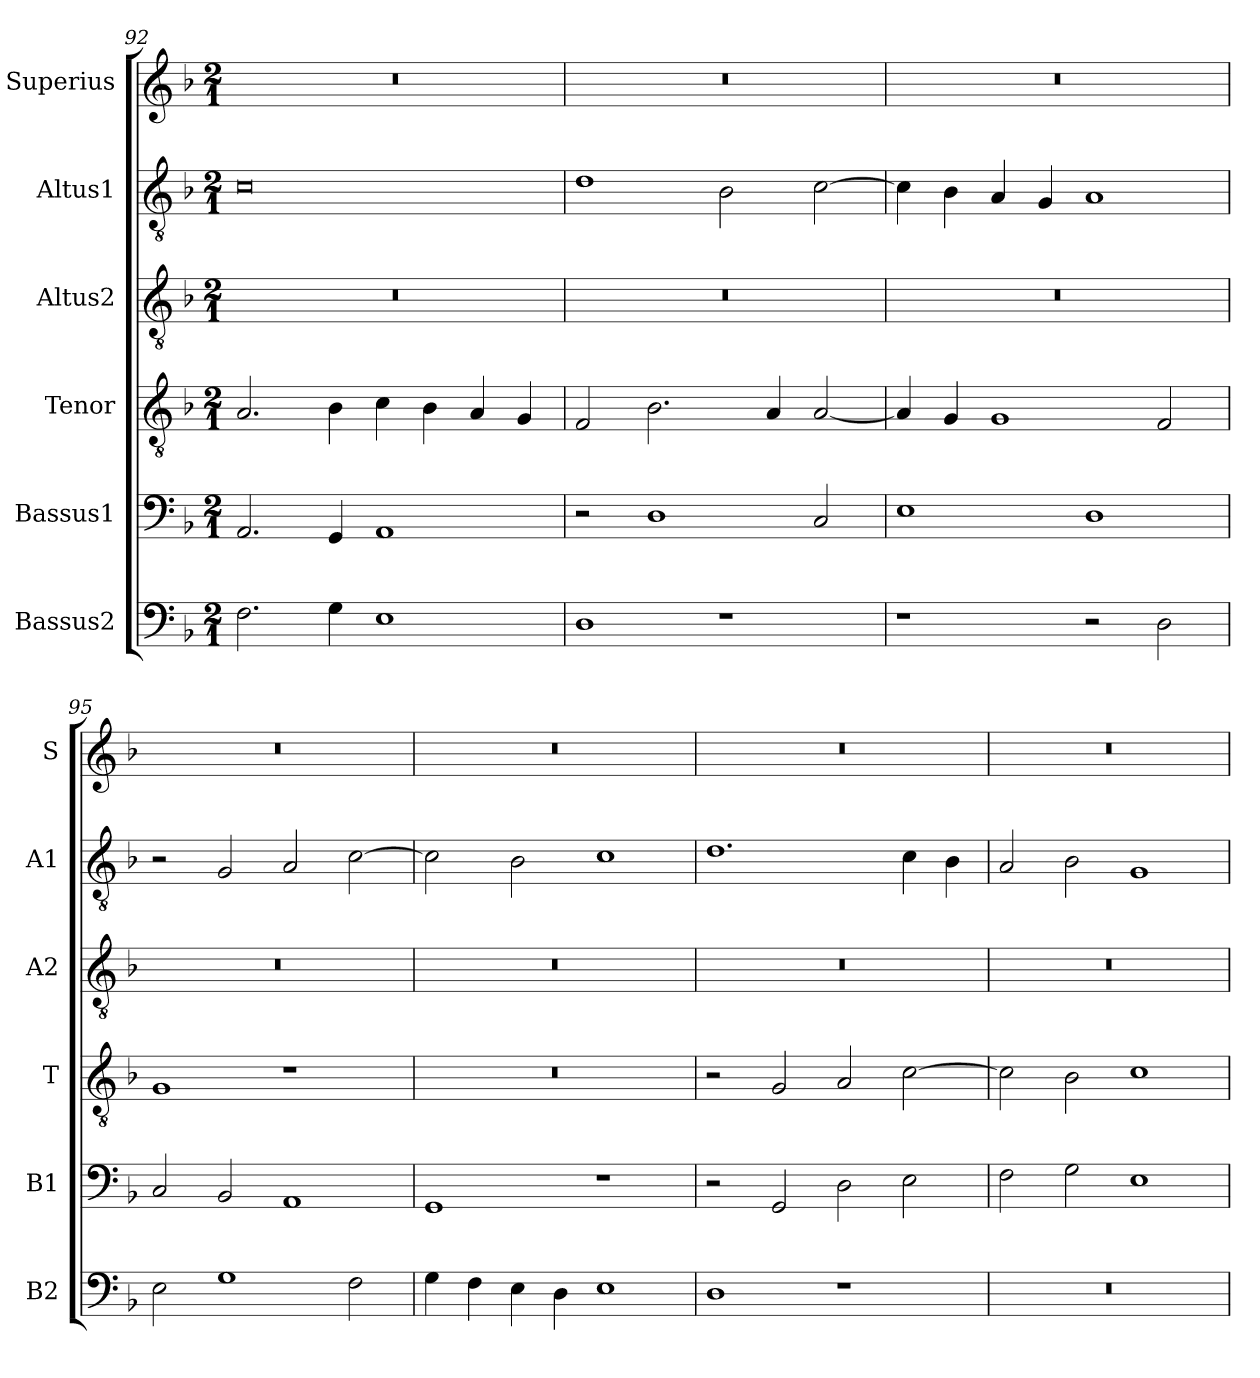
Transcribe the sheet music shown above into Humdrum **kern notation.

**kern	**kern	**kern	**kern	**kern	**kern
*part6	*part5	*part4	*part3	*part2	*part1
*staff6	*staff5	*staff4	*staff3	*staff2	*staff1
*I"Bassus2	*I"Bassus1	*I"Tenor	*I"Altus2	*I"Altus1	*I"Superius
*I'B2	*I'B1	*I'T	*I'A2	*I'A1	*I'S
*clefF4	*clefF4	*clefGv2	*clefGv2	*clefGv2	*clefG2
*k[b-]	*k[b-]	*k[b-]	*k[b-]	*k[b-]	*k[b-]
*M2/1	*M2/1	*M2/1	*M2/1	*M2/1	*M2/1
=92	=92	=92	=92	=92	=92
2.F\	2.AA/	2.A/	0r	0c	0r
4G\	4GG/	4B-\	.	.	.
1E	1AA	4c\	.	.	.
.	.	4B-\	.	.	.
.	.	4A/	.	.	.
.	.	4G/	.	.	.
=93	=93	=93	=93	=93	=93
1D	2r	2F/	0r	1d	0r
.	1D	2.B-\	.	.	.
1r	.	.	.	2B-\	.
.	.	4A/	.	.	.
.	2C/	[2A/	.	[2c\	.
=94	=94	=94	=94	=94	=94
1r	1E	4A/]	0r	4c\]	0r
.	.	4G/	.	4B-\	.
.	.	1G	.	4A/	.
.	.	.	.	4G/	.
2r	1D	.	.	1A	.
2D\	.	2F/	.	.	.
=95	=95	=95	=95	=95	=95
2E\	2C/	1G	0r	2r	0r
1G	2BB-/	.	.	2G/	.
.	1AA	1r	.	2A/	.
2F\	.	.	.	[2c\	.
=96	=96	=96	=96	=96	=96
4G\	1GG	0r	0r	2c\]	0r
4F\	.	.	.	.	.
4E\	.	.	.	2B-\	.
4D\	.	.	.	.	.
1E	1r	.	.	1c	.
=97	=97	=97	=97	=97	=97
1D	2r	2r	0r	1.d	0r
.	2GG/	2G/	.	.	.
1r	2D\	2A/	.	.	.
.	2E\	[2c\	.	4c\	.
.	.	.	.	4B-\	.
=98	=98	=98	=98	=98	=98
0r	2F\	2c\]	0r	2A/	0r
.	2G\	2B-\	.	2B-\	.
.	1E	1c	.	1G	.
=	=	=	=	=	=
*-	*-	*-	*-	*-	*-
